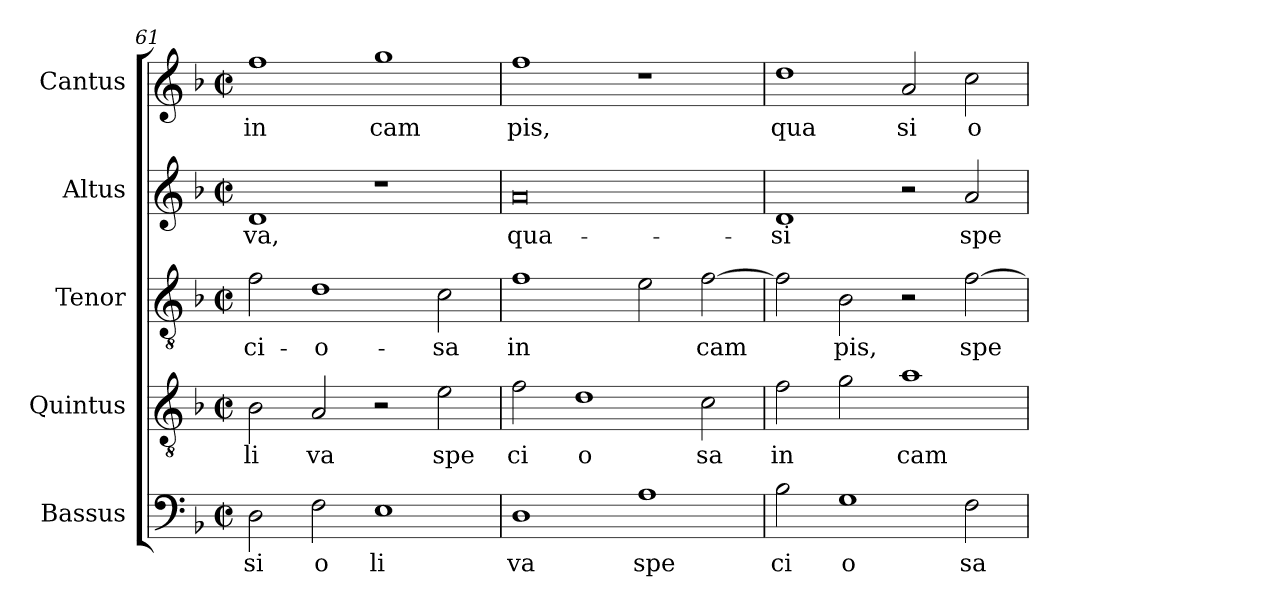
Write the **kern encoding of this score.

**kern	**text	**kern	**text	**kern	**text	**kern	**text	**kern	**text
*part5	*part5	*part4	*part4	*part3	*part3	*part2	*part2	*part1	*part1
*staff5	*staff5	*staff4	*staff4	*staff3	*staff3	*staff2	*staff2	*staff1	*staff1
*I"Bassus	*	*I"Quintus	*	*I"Tenor	*	*I"Altus	*	*I"Cantus	*
*clefF4	*	*clefGv2	*	*clefGv2	*	*clefG2	*	*clefG2	*
*k[b-]	*	*k[b-]	*	*k[b-]	*	*k[b-]	*	*k[b-]	*
*F:	*	*F:	*	*F:	*	*F:	*	*F:	*
*M2/2	*	*M2/2	*	*M2/2	*	*M2/2	*	*M2/2	*
*met(c|)	*	*met(c|)	*	*met(c|)	*	*met(c|)	*	*met(c|)	*
=61	=61	=61	=61	=61	=61	=61	=61	=61	=61
!	!LO:LY:b	!	!LO:LY:b	!	!LO:LY:b	!	!LO:LY:b:cj	!	!LO:LY:b:cj
2D\	si	2B-\	li	2f\	-ci-	1d	-va,	1ff	in
!	!LO:LY:b	!	!LO:LY:b	!	!LO:LY:b	!	!	!	!
2F\	o	2A/	va	1d	-o-	.	.	.	.
!	!LO:LY:b	!	!	!	!	!	!	!	!LO:LY:b:cj
1E	li	2r	.	.	.	1r	.	1gg	cam
!	!	!	!LO:LY:b	!	!LO:LY:b	!	!	!	!
.	.	2e\	spe	2c\	-sa	.	.	.	.
=62	=62	=62	=62	=62	=62	=62	=62	=62	=62
!	!LO:LY:b	!	!LO:LY:b	!	!LO:LY:b	!	!LO:LY:b:cj	!	!LO:LY:b:cj
1D	va	2f\	ci	1f	in	0a	qua-	1ff	pis,
!	!	!	!LO:LY:b	!	!	!	!	!	!
.	.	1d	o	.	.	.	.	.	.
!	!LO:LY:b	!	!	!	!LO:LY:b	!	!	!	!
1A	spe	.	.	2e\	.	.	.	1r	.
!	!	!	!LO:LY:b	!	!LO:LY:b	!	!	!	!
.	.	2c\	sa	[>2f\	cam-	.	.	.	.
=63	=63	=63	=63	=63	=63	=63	=63	=63	=63
!	!LO:LY:b	!	!LO:LY:b	!	!LO:LY:b	!	!LO:LY:b:cj	!	!LO:LY:b:cj
2B-\	ci	2f\	in	2f\]	--	1d	-si	1dd	qua
!	!LO:LY:b	!	!LO:LY:b	!	!LO:LY:b	!	!	!	!
1G	o	2g\	.	2B-\	-pis,	.	.	.	.
!	!	!	!LO:LY:b	!	!	!	!	!	!LO:LY:b:cj
.	.	1a	cam	2r	.	2r	.	2a/	si
!	!LO:LY:b	!	!	!	!LO:LY:b	!	!LO:LY:b:cj	!	!LO:LY:b:cj
2F\	sa	.	.	[>2f\	spe-	2a/	spe-	2cc\	o
=	=	=	=	=	=	=	=	=	=
*-	*-	*-	*-	*-	*-	*-	*-	*-	*-
